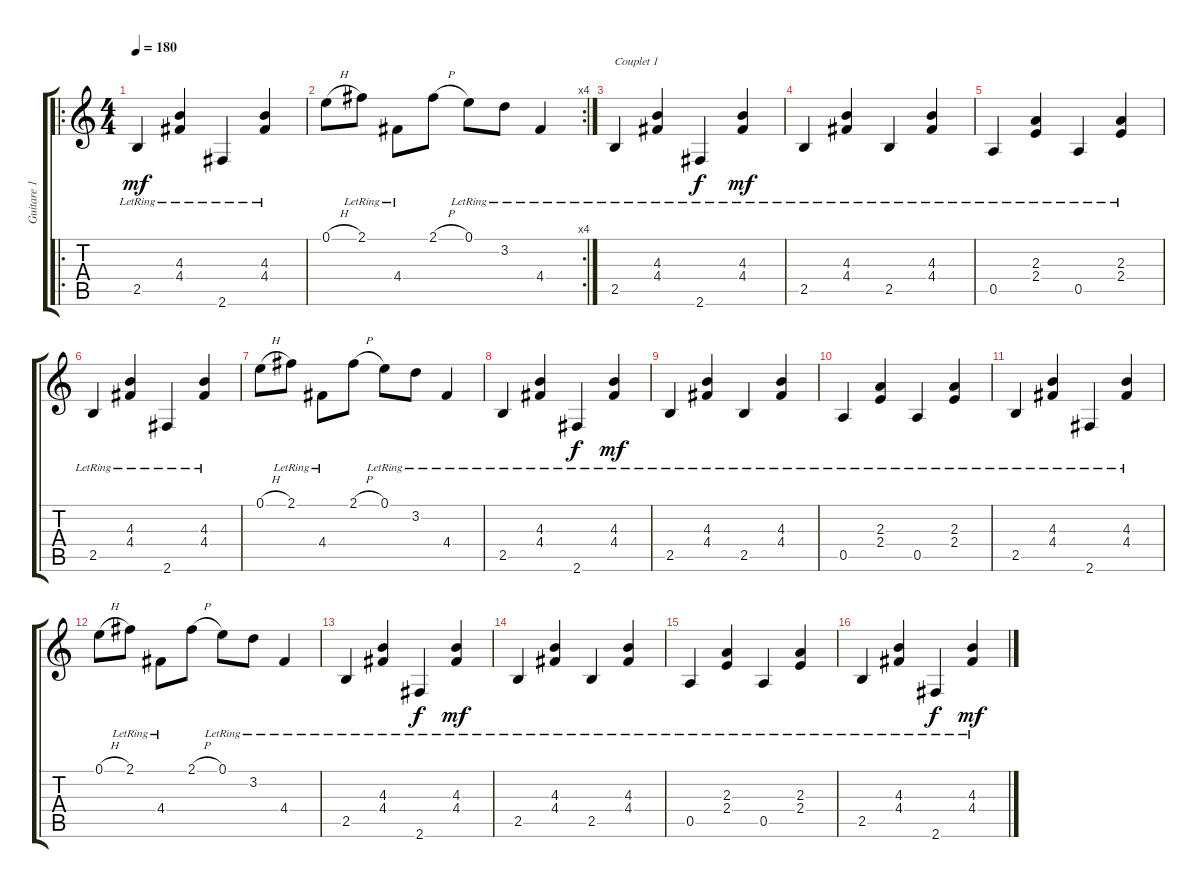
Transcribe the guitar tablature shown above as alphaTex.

\track ("Guitare 1" "Guitare 1") {instrument acousticguitarnylon}
\staff {score tabs}
\tuning (E4 B3 G3 D3 A2 E2) {hide}
\ro
\ts (4 4)
\tempo 180
\clef g2
\ks c
2.5{lr}.4{dy mf instrument acousticguitarnylon} (4.3{lr} 4.4{lr}).4 2.6{lr}.4 (4.3{lr} 4.4{lr}).4 |
\rc 4
0.1{h}.8 2.1{lr}.8 4.4{lr}.8 2.1{h}.8 0.1{lr}.8 3.2{lr}.8 4.4{lr}.4 |
2.5{lr}.4{txt "Couplet 1"} (4.3{lr} 4.4{lr}).4 2.6{lr}.4{dy f} (4.3{lr} 4.4{lr}).4{dy mf} |
2.5{lr}.4 (4.3{lr} 4.4{lr}).4 2.5{lr}.4 (4.3{lr} 4.4{lr}).4 |
0.5{lr}.4 (2.3{lr} 2.4{lr}).4 0.5{lr}.4 (2.3{lr} 2.4{lr}).4 |
2.5{lr}.4 (4.3{lr} 4.4{lr}).4 2.6{lr}.4 (4.3{lr} 4.4{lr}).4 |
0.1{h}.8 2.1{lr}.8 4.4{lr}.8 2.1{h}.8 0.1{lr}.8 3.2{lr}.8 4.4{lr}.4 |
2.5{lr}.4 (4.3{lr} 4.4{lr}).4 2.6{lr}.4{dy f} (4.3{lr} 4.4{lr}).4{dy mf} |
2.5{lr}.4 (4.3{lr} 4.4{lr}).4 2.5{lr}.4 (4.3{lr} 4.4{lr}).4 |
0.5{lr}.4 (2.3{lr} 2.4{lr}).4 0.5{lr}.4 (2.3{lr} 2.4{lr}).4 |
2.5{lr}.4 (4.3{lr} 4.4{lr}).4 2.6{lr}.4 (4.3{lr} 4.4{lr}).4 |
0.1{h}.8 2.1{lr}.8 4.4{lr}.8 2.1{h}.8 0.1{lr}.8 3.2{lr}.8 4.4{lr}.4 |
2.5{lr}.4 (4.3{lr} 4.4{lr}).4 2.6{lr}.4{dy f} (4.3{lr} 4.4{lr}).4{dy mf} |
2.5{lr}.4 (4.3{lr} 4.4{lr}).4 2.5{lr}.4 (4.3{lr} 4.4{lr}).4 |
0.5{lr}.4 (2.3{lr} 2.4{lr}).4 0.5{lr}.4 (2.3{lr} 2.4{lr}).4 |
2.5{lr}.4 (4.3{lr} 4.4{lr}).4 2.6{lr}.4{dy f} (4.3{lr} 4.4{lr}).4{dy mf}
